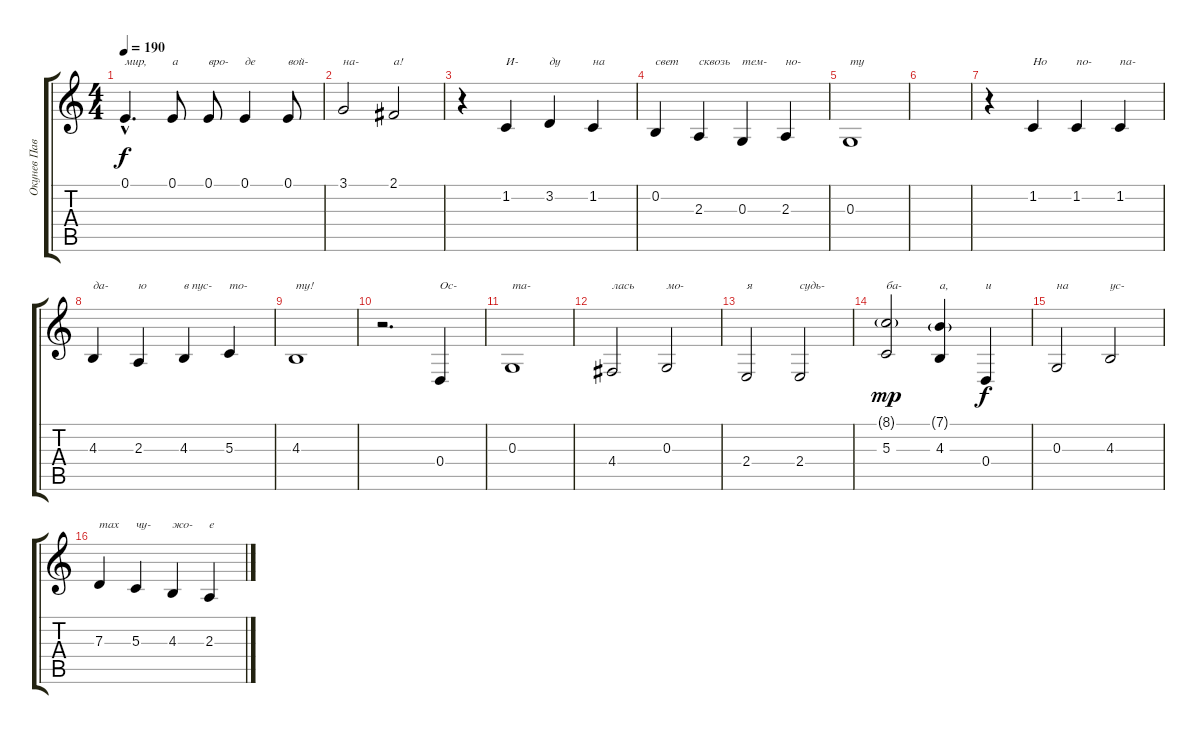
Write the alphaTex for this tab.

\track ("Окунев Павел" "Окунев Пав") {instrument bassoon}
\staff {score tabs}
\tuning (E4 B3 G3 D3 A2 E2) {hide}
\ts (4 4)
\tempo 190
\clef g2
\ks c
0.1{hac}.4{d txt "мир," dy f} 0.1.8{txt "а"} 0.1.8{txt "вро-"} 0.1.4{txt "де"} 0.1.8{txt "вой-"} |
3.1.2{txt "на-"} 2.1.2{txt "а!"} |
r.4 1.2.4{txt "И-"} 3.2.4{txt "ду"} 1.2.4{txt "на"} |
0.2.4{txt "свет"} 2.3.4{txt "сквозь"} 0.3.4{txt "тем-"} 2.3.4{txt "но-"} |
0.3.1{txt "ту"} |
|
r.4 1.2.4{txt "Но"} 1.2.4{txt "по-"} 1.2.4{txt "па-"} |
4.3.4{txt "да-"} 2.3.4{txt "ю"} 4.3.4{txt "в пус-"} 5.3.4{txt "то-"} |
4.3.1{txt "ту!"} |
r.2{d} 0.4.4{txt "Ос-"} |
0.3.1{txt "та-"} |
4.4.2{txt "лась"} 0.3.2{txt "мо-"} |
2.4.2{txt "я"} 2.4.2{txt "судь-"} |
(8.1{g} 5.3).2{txt "ба-" dy mp} (7.1{g} 4.3).4{txt "а,"} 0.4.4{txt "и" dy f} |
0.3.2{txt "на"} 4.3.2{txt "ус-"} |
7.3.4{txt "тах"} 5.3.4{txt "чу-"} 4.3.4{txt "жо-"} 2.3.4{txt "е"}
